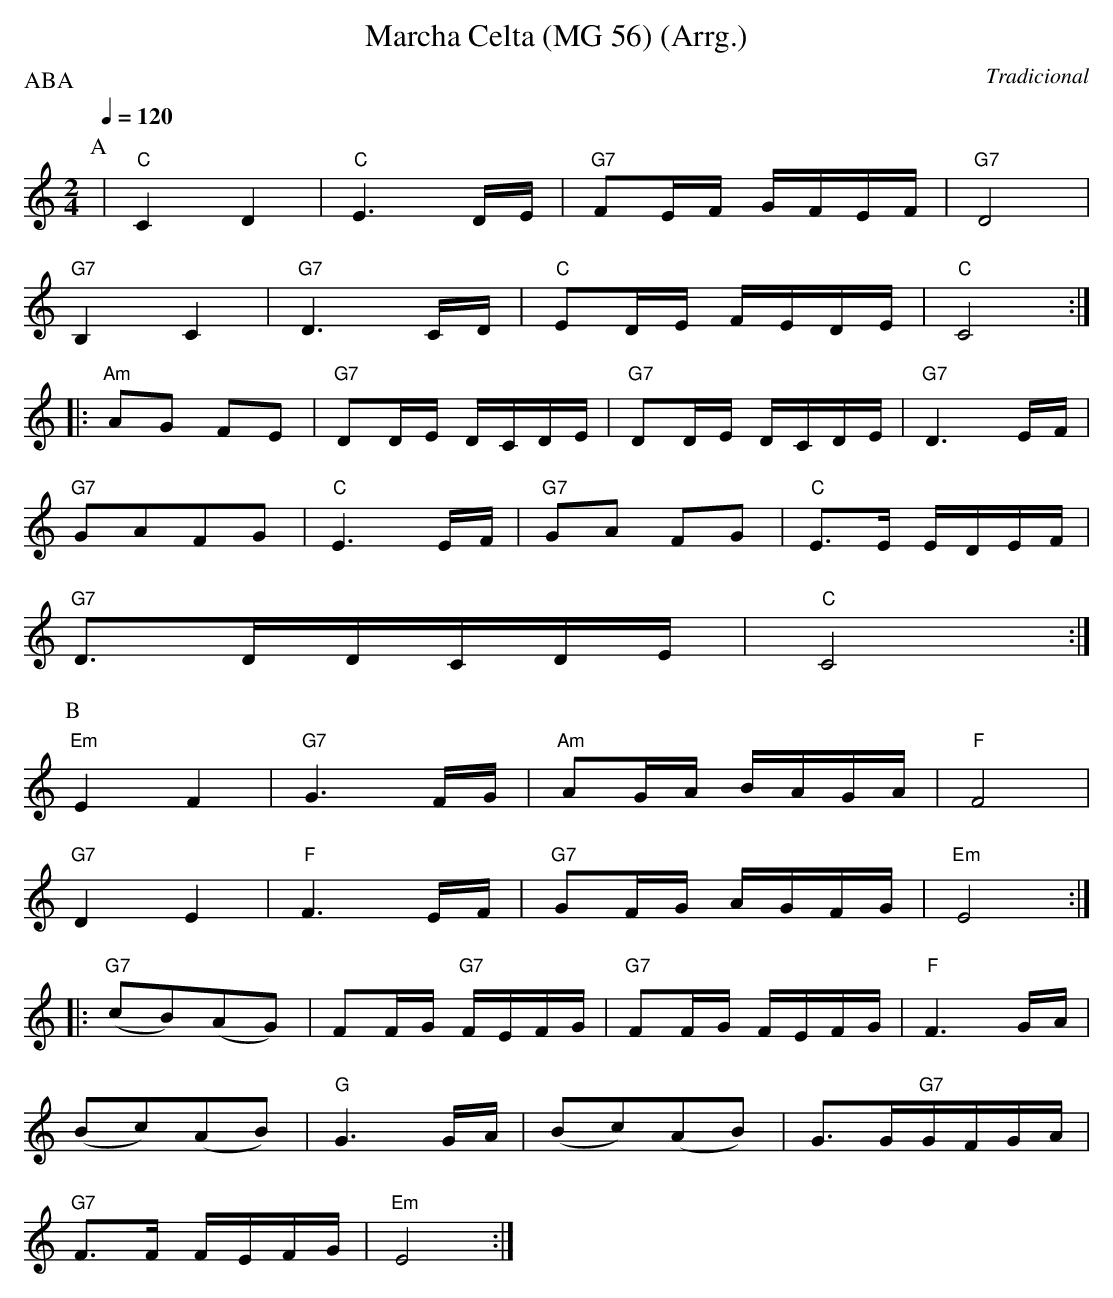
X:1
T:Marcha Celta (MG 56) (Arrg.)
C:Tradicional
P:ABA
M:2/4
L:1/8
Q:1/4=120
E:Comp.
K:C
P:A
|"C"C2 D2|"C"E3 D/2E/2|"G7"FE/2F/2 G/2F/2E/2F/2|"G7"D4|
"G7"B,2 C2|"G7"D3 C/2D/2|"C"ED/2E/2 F/2E/2D/2E/2|"C"C4:|
|:"Am"AG FE|"G7"DD/2E/2 D/2C/2D/2E/2|"G7"DD/2E/2 D/2C/2D/2E/2|"G7"D3 E/2F/2|
"G7"GAFG|"C"E3 E/2F/2|"G7"GA FG|"C"E3/2E/2 E/2D/2E/2F/2|
"G7"D3/2D/2D/2C/2D/2E/2|"C"C4:|
P:B
"Em"E2 F2|"G7"G3 F/2G/2|"Am"AG/2A/2 B/2A/2G/2A/2|"F"F4|
"G7"D2 E2|"F"F3 E/2F/2|"G7"GF/2G/2 A/2G/2F/2G/2|"Em"E4:|
|:"G7"(cB)(AG)|FF/2G/2 "G7"F/2E/2F/2G/2|"G7"FF/2G/2 F/2E/2F/2G/2|"F"F3 G/2A/2|
(Bc)(AB)|"G"G3 G/2A/2|(Bc)(AB)|G3/2G/2"G7"G/2F/2G/2A/2|
"G7"F3/2F/2 F/2E/2F/2G/2|"Em"E4:|
